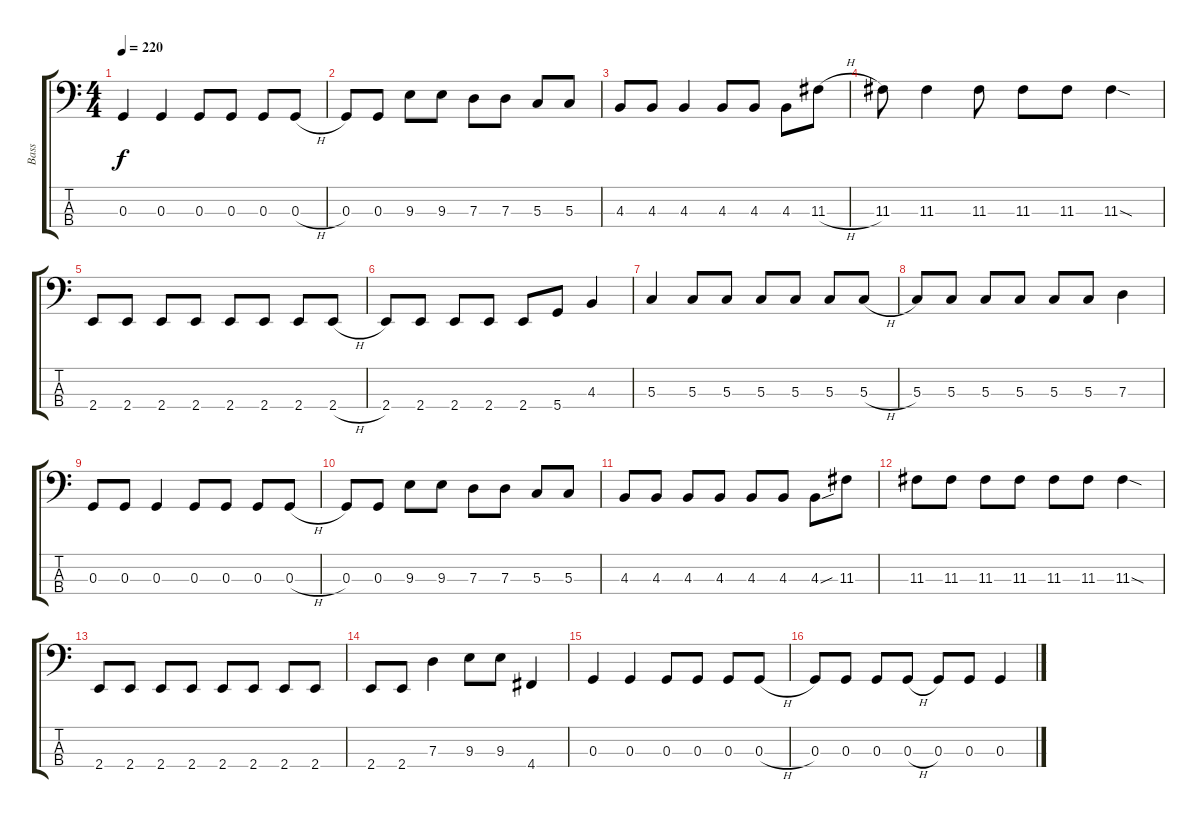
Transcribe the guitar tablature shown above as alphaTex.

\track ("Bass" "Bass") {instrument electricbasspick}
\staff {score tabs}
\tuning (F2 C2 G1 D1) {hide}
\ts (4 4)
\tempo 220
\clef f4
\ks c
0.3.4{dy f} 0.3.4 0.3.8 0.3.8 0.3.8 0.3{h}.8 |
0.3.8 0.3.8 9.3.8 9.3.8 7.3.8 7.3.8 5.3.8 5.3.8 |
4.3.8 4.3.8 4.3.4 4.3.8 4.3.8 4.3.8 11.3{h}.8 |
11.3.8 11.3.4 11.3.8 11.3.8 11.3.8 11.3{sod}.4 |
2.4.8 2.4.8 2.4.8 2.4.8 2.4.8 2.4.8 2.4.8 2.4{h}.8 |
2.4.8 2.4.8 2.4.8 2.4.8 2.4.8 5.4.8 4.3.4 |
5.3.4 5.3.8 5.3.8 5.3.8 5.3.8 5.3.8 5.3{h}.8 |
5.3.8 5.3.8 5.3.8 5.3.8 5.3.8 5.3.8 7.3.4 |
0.3.8 0.3.8 0.3.4 0.3.8 0.3.8 0.3.8 0.3{h}.8 |
0.3.8 0.3.8 9.3.8 9.3.8 7.3.8 7.3.8 5.3.8 5.3.8 |
4.3.8 4.3.8 4.3.8 4.3.8 4.3.8 4.3.8 4.3{sou}.8 11.3.8 |
11.3.8 11.3.8 11.3.8 11.3.8 11.3.8 11.3.8 11.3{sod}.4 |
2.4.8 2.4.8 2.4.8 2.4.8 2.4.8 2.4.8 2.4.8 2.4.8 |
2.4.8 2.4.8 7.3.4 9.3.8 9.3.8 4.4.4 |
0.3.4 0.3.4 0.3.8 0.3.8 0.3.8 0.3{h}.8 |
0.3.8 0.3.8 0.3.8 0.3{h}.8 0.3.8 0.3.8 0.3.4
